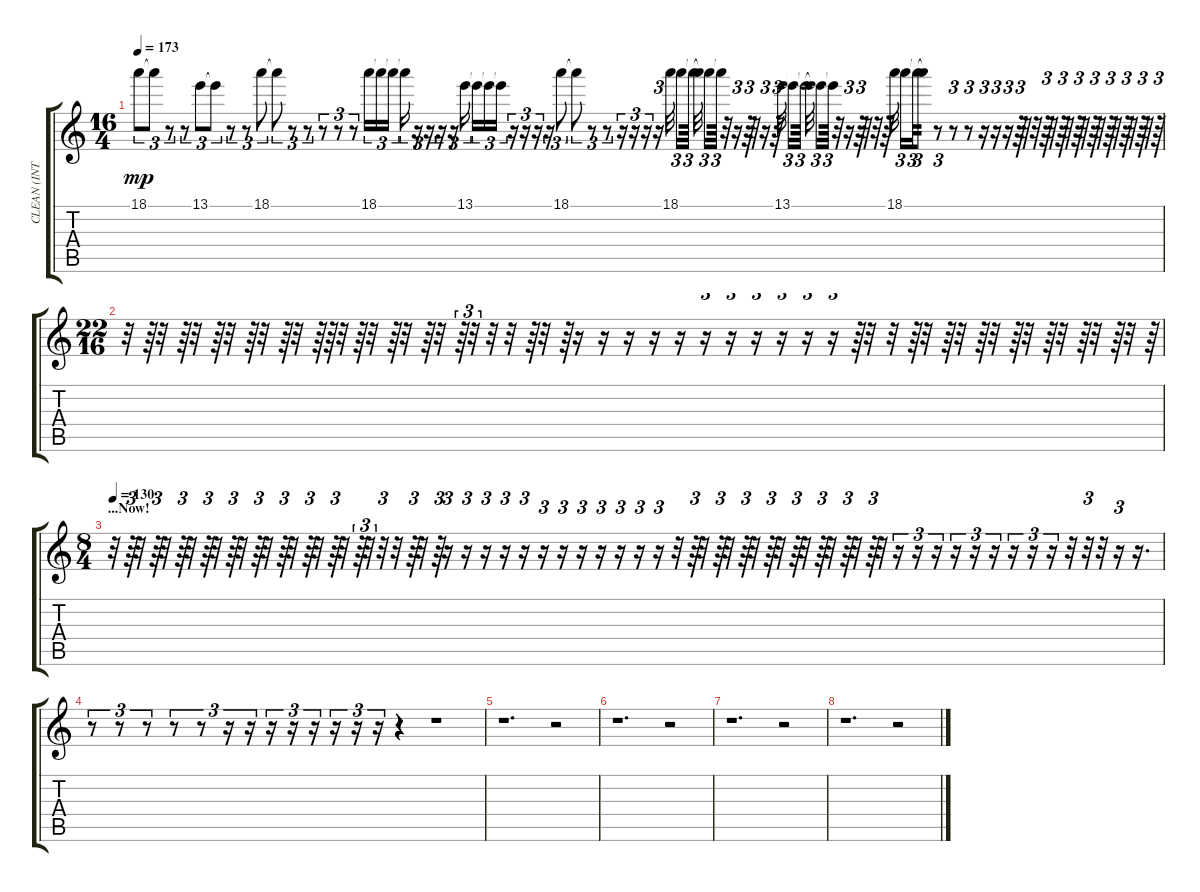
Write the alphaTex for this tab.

\track ("CLEAN (INTRO)" "CLEAN (INT") {instrument electricguitarmuted}
\staff {score tabs}
\tuning (Eb4 B3 Gb3 B2 Gb2 B1) {hide}
\ts (16 4)
\tempo 173
\clef g2
\ks c
18.1.8{tu (3 2) dy mp} 18.1{t}.8{tu (3 2)} r.8{tu (3 2)} r.8{tu (3 2)} 13.1.8{tu (3 2)} 13.1{t}.8{tu (3 2)} r.8{tu (3 2)} r.8{tu (3 2)} 18.1.8{tu (3 2)} 18.1{t}.8{tu (3 2)} r.8{tu (3 2)} r.8{tu (3 2)} r.8{tu (3 2)} r.8{tu (3 2)} r.8{tu (3 2)} 18.1.16{tu (3 2)} 18.1{t}.16{tu (3 2)} 18.1{t}.16{tu (3 2) beam splitsecondary} 18.1{t}.16{tu (3 2)} r.16{tu (3 2)} r.16{tu (3 2)} r.16{tu (3 2)} r.16{tu (3 2)} 13.1.16{tu (3 2) beam splitsecondary} 13.1{t}.16{tu (3 2)} 13.1{t}.16{tu (3 2)} 13.1{t}.16{tu (3 2)} r.16{tu (3 2)} r.16{tu (3 2)} r.16{tu (3 2)} r.16{tu (3 2)} 18.1.8{tu (3 2)} 18.1{t}.8{tu (3 2)} r.8{tu (3 2)} r.8{tu (3 2)} r.16{tu (3 2)} r.16{tu (3 2)} r.16{tu (3 2)} r.16{tu (3 2)} 18.1.32{beam splitsecondary} 18.1{t}.16{tu (3 2)} 18.1{t}.64{tu (3 2)} 18.1{t}.32{beam splitsecondary} 18.1{t}.16{tu (3 2)} 18.1{t}.64{tu (3 2)} r.32 r.16{tu (3 2)} r.64{tu (3 2)} r.32 r.16{tu (3 2)} r.64{tu (3 2)} 13.1.32{beam splitsecondary} 13.1{t}.16{tu (3 2)} 13.1{t}.64{tu (3 2) beam splitsecondary} 13.1{t}.32{beam splitsecondary} 13.1{t}.16{tu (3 2)} 13.1{t}.64{tu (3 2)} r.32 r.16{tu (3 2)} r.64{tu (3 2)} r.32 r.32 r.64 18.1.32{beam splitsecondary} 18.1{t}.16{tu (3 2)} 18.1{t}.64{tu (3 2)} 18.1{t}.8{tu (3 2)} r.8{tu (3 2)} r.8{tu (3 2)} r.8{tu (3 2)} r.16{tu (3 2)} r.16{tu (3 2)} r.16{tu (3 2)} r.64{tu (3 2)} r.32 r.32 r.64{tu (3 2)} r.32 r.64{tu (3 2)} r.32 r.64{tu (3 2)} r.32 r.64{tu (3 2)} r.32 r.64{tu (3 2)} r.32 r.64{tu (3 2)} r.32 r.64{tu (3 2)} r.32 r.64{tu (3 2)} |
\ts (22 16)
r.32 r.64{tu (3 2)} r.32 r.64{tu (3 2)} r.32 r.64{tu (3 2)} r.32 r.64{tu (3 2)} r.32 r.64{tu (3 2)} r.32 r.64{tu (3 2)} r.64{tu (3 2)} r.32{tu (3 2)} r.64{tu (3 2)} r.32 r.64{tu (3 2)} r.32 r.64{tu (3 2)} r.32 r.64{tu (3 2)} r.32{tu (3 2)} r.32{tu (3 2)} r.32 r.64{tu (3 2)} r.32 r.64{tu (3 2)} r.16{tu (3 2)} r.16{tu (3 2)} r.16{tu (3 2)} r.16{tu (3 2)} r.16{tu (3 2)} r.16{tu (3 2)} r.16{tu (3 2)} r.16{tu (3 2)} r.16{tu (3 2)} r.16{tu (3 2)} r.16{tu (3 2)} r.64{tu (3 2)} r.32 r.32 r.64{tu (3 2)} r.32 r.64{tu (3 2)} r.32 r.64{tu (3 2)} r.32 r.64{tu (3 2)} r.32 r.64{tu (3 2)} r.32 r.64{tu (3 2)} r.32 r.64{tu (3 2)} r.32 r.64{tu (3 2)} |
\ts (8 4)
\section ("" "...Now!")
\tempo 130
r.32 r.64{tu (3 2)} r.32 r.64{tu (3 2)} r.32 r.64{tu (3 2)} r.32 r.64{tu (3 2)} r.32 r.64{tu (3 2)} r.32 r.64{tu (3 2)} r.32 r.64{tu (3 2)} r.32 r.64{tu (3 2)} r.32 r.64{tu (3 2)} r.32 r.64{tu (3 2)} r.32{tu (3 2)} r.32{tu (3 2)} r.32 r.64{tu (3 2)} r.32 r.64{tu (3 2)} r.16{tu (3 2)} r.16{tu (3 2)} r.16{tu (3 2)} r.16{tu (3 2)} r.16{tu (3 2)} r.16{tu (3 2)} r.16{tu (3 2)} r.16{tu (3 2)} r.16{tu (3 2)} r.16{tu (3 2)} r.16{tu (3 2)} r.16{tu (3 2)} r.32 r.64{tu (3 2)} r.32 r.64{tu (3 2)} r.32 r.64{tu (3 2)} r.32 r.64{tu (3 2)} r.32 r.64{tu (3 2)} r.32 r.64{tu (3 2)} r.32 r.64{tu (3 2)} r.32 r.64{tu (3 2)} r.32 r.16{tu (3 2)} r.16{tu (3 2)} r.16{tu (3 2)} r.16{tu (3 2)} r.16{tu (3 2)} r.16{tu (3 2)} r.16{tu (3 2)} r.16{tu (3 2)} r.16{tu (3 2)} r.32 r.32{tu (3 2)} r.32 r.16{tu (3 2)} r.16{d} |
r.8{tu (3 2)} r.8{tu (3 2)} r.8{tu (3 2)} r.8{tu (3 2)} r.8{tu (3 2)} r.16{tu (3 2)} r.16{tu (3 2)} r.16{tu (3 2)} r.16{tu (3 2)} r.16{tu (3 2)} r.16{tu (3 2)} r.16{tu (3 2)} r.16{tu (3 2)} r.4 r.1 |
r.1{d} r.2 |
r.1{d} r.2 |
r.1{d} r.2 |
r.1{d} r.2
